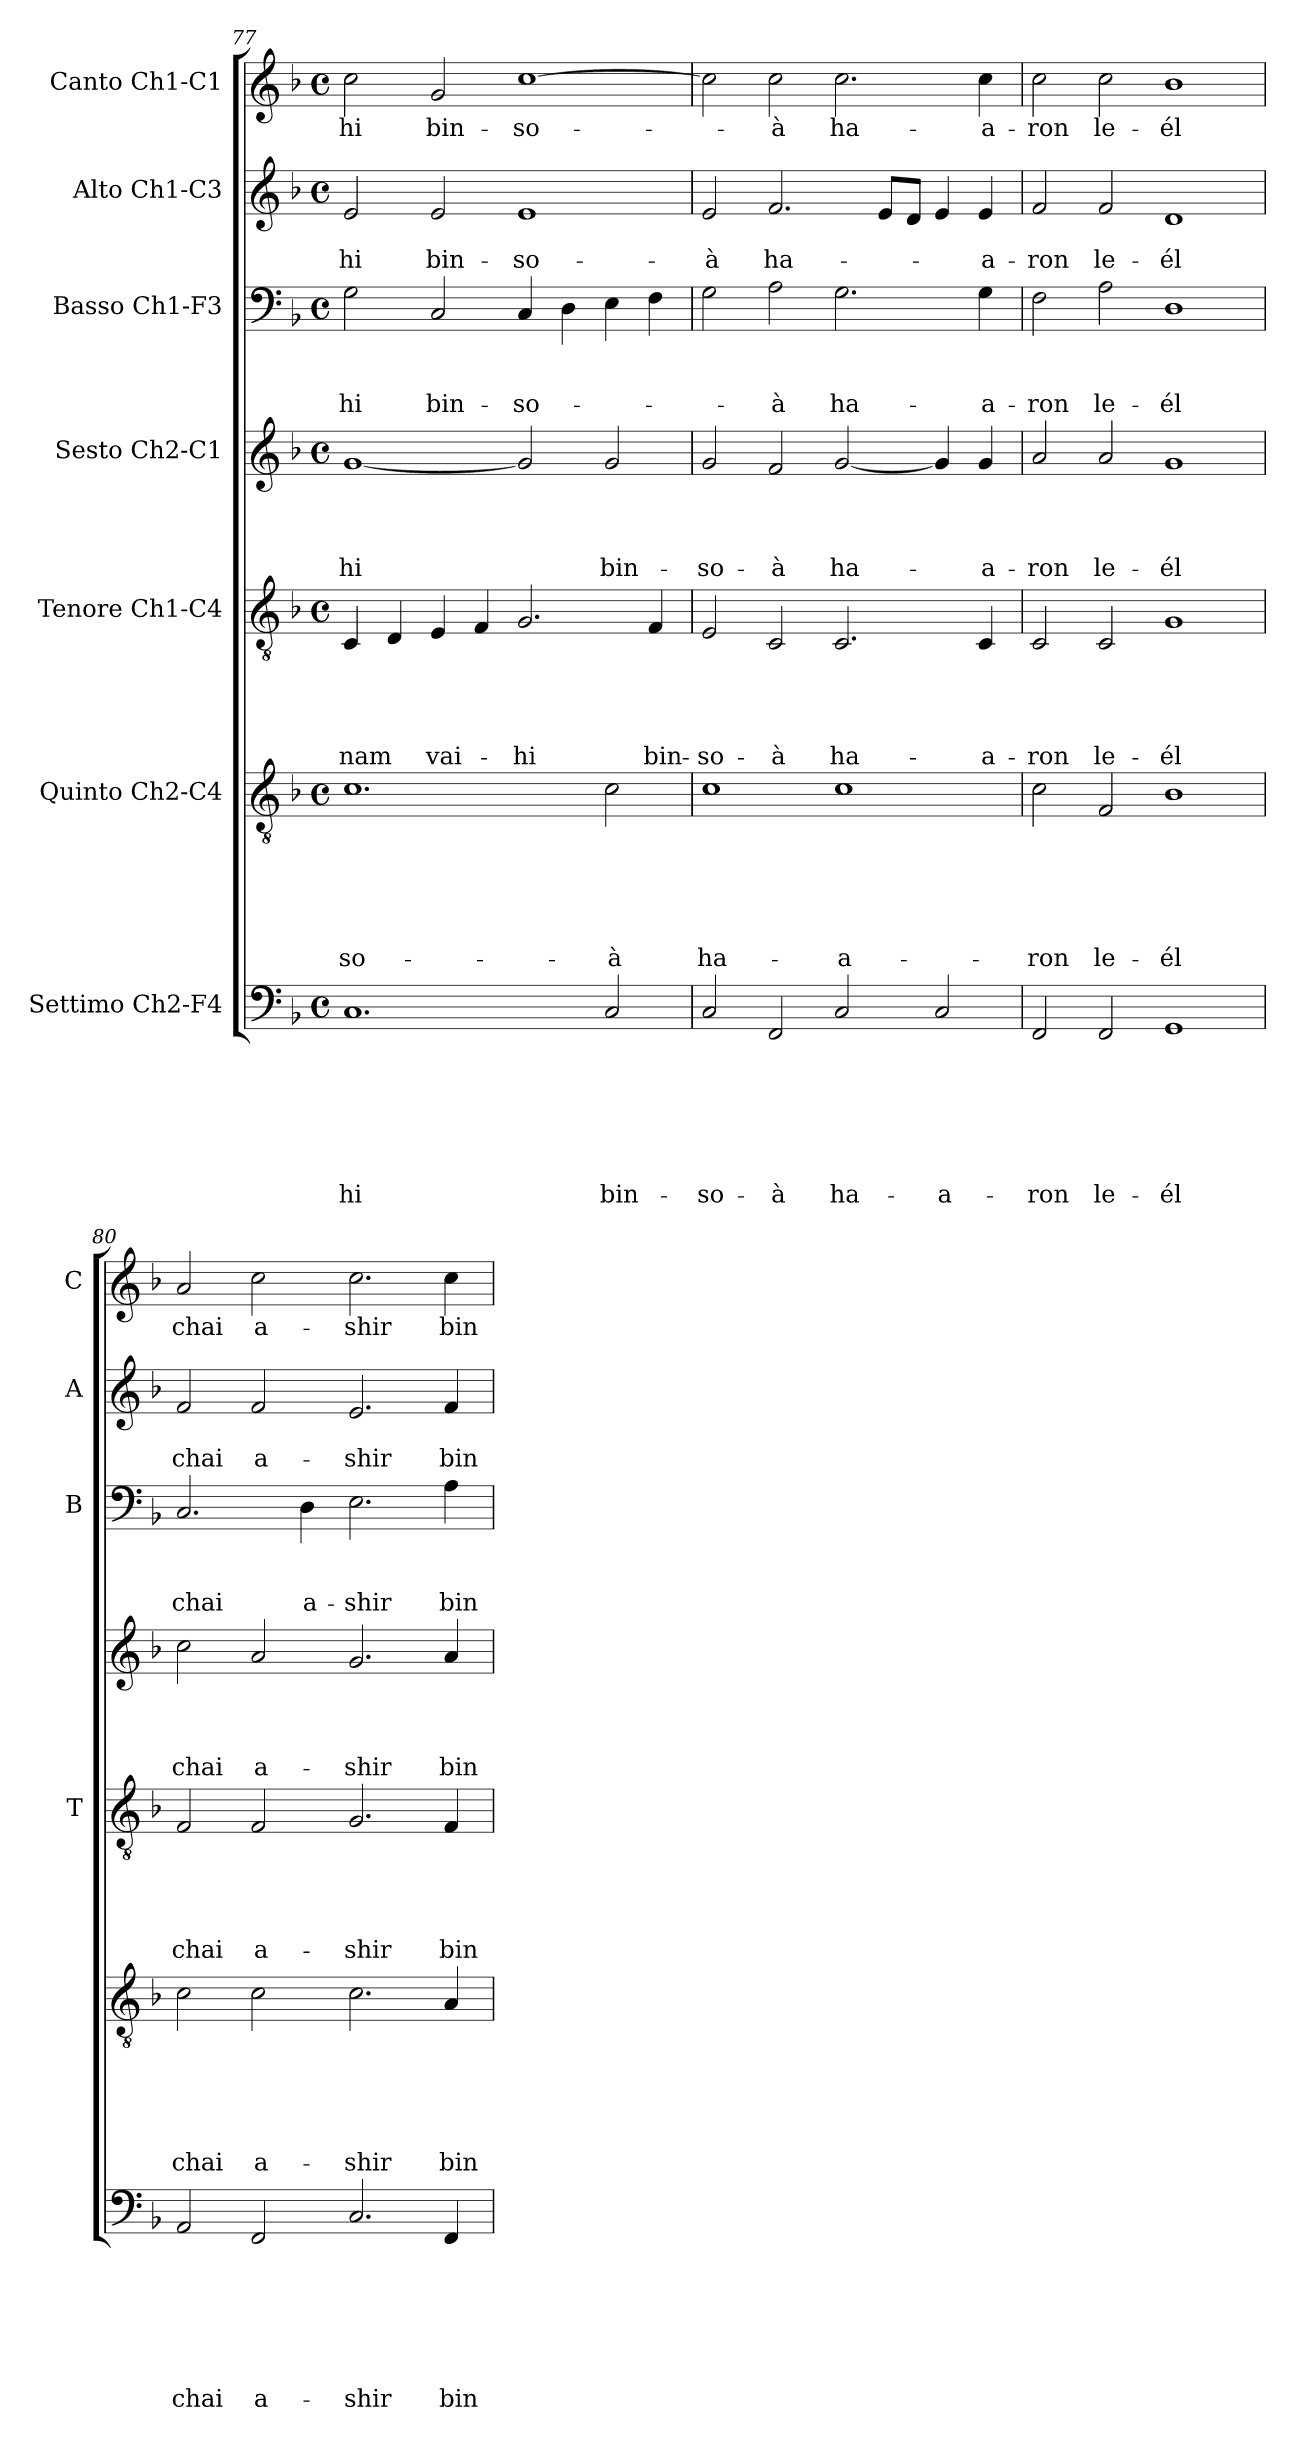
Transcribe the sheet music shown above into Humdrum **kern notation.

**kern	**text	**text	**text	**text	**text	**text	**text	**kern	**text	**text	**text	**text	**text	**text	**kern	**text	**text	**text	**text	**text	**kern	**text	**text	**text	**text	**kern	**text	**text	**text	**kern	**text	**text	**kern	**text
*part7	*part7	*part7	*part7	*part7	*part7	*part7	*part7	*part6	*part6	*part6	*part6	*part6	*part6	*part6	*part5	*part5	*part5	*part5	*part5	*part5	*part4	*part4	*part4	*part4	*part4	*part3	*part3	*part3	*part3	*part2	*part2	*part2	*part1	*part1
*staff7	*staff7	*staff7	*staff7	*staff7	*staff7	*staff7	*staff7	*staff6	*staff6	*staff6	*staff6	*staff6	*staff6	*staff6	*staff5	*staff5	*staff5	*staff5	*staff5	*staff5	*staff4	*staff4	*staff4	*staff4	*staff4	*staff3	*staff3	*staff3	*staff3	*staff2	*staff2	*staff2	*staff1	*staff1
*I"Settimo Ch2-F4	*	*	*	*	*	*	*	*I"Quinto Ch2-C4	*	*	*	*	*	*	*I"Tenore Ch1-C4	*	*	*	*	*	*I"Sesto Ch2-C1	*	*	*	*	*I"Basso Ch1-F3	*	*	*	*I"Alto Ch1-C3	*	*	*I"Canto Ch1-C1	*
*	*	*	*	*	*	*	*	*	*	*	*	*	*	*	*I'T	*	*	*	*	*	*	*	*	*	*	*I'B	*	*	*	*I'A	*	*	*I'C	*
*clefF4	*	*	*	*	*	*	*	*clefGv2	*	*	*	*	*	*	*clefGv2	*	*	*	*	*	*clefG2	*	*	*	*	*clefF4	*	*	*	*clefG2	*	*	*clefG2	*
*k[b-]	*	*	*	*	*	*	*	*k[b-]	*	*	*	*	*	*	*k[b-]	*	*	*	*	*	*k[b-]	*	*	*	*	*k[b-]	*	*	*	*k[b-]	*	*	*k[b-]	*
*F:	*	*	*	*	*	*	*	*F:	*	*	*	*	*	*	*F:	*	*	*	*	*	*F:	*	*	*	*	*F:	*	*	*	*F:	*	*	*F:	*
*M4/4	*	*	*	*	*	*	*	*M4/4	*	*	*	*	*	*	*M4/4	*	*	*	*	*	*M4/4	*	*	*	*	*M4/4	*	*	*	*M4/4	*	*	*M4/4	*
*met(c)	*	*	*	*	*	*	*	*met(c)	*	*	*	*	*	*	*met(c)	*	*	*	*	*	*met(c)	*	*	*	*	*met(c)	*	*	*	*met(c)	*	*	*met(c)	*
=77	=77	=77	=77	=77	=77	=77	=77	=77	=77	=77	=77	=77	=77	=77	=77	=77	=77	=77	=77	=77	=77	=77	=77	=77	=77	=77	=77	=77	=77	=77	=77	=77	=77	=77
!	!	!	!	!	!	!	!LO:LY:b	!	!	!	!	!	!	!LO:LY:b	!	!	!	!	!	!LO:LY:b	!	!	!	!	!LO:LY:b	!	!	!	!LO:LY:b	!	!	!LO:LY:b	!	!LO:LY:b
1.C	.	.	.	.	.	.	-hi	1.c	.	.	.	.	.	-so-	4C/	.	.	.	.	-nam	[1g	.	.	.	-hi	2G\	.	.	-hi	2e/	.	-hi	2cc\	-hi
.	.	.	.	.	.	.	.	.	.	.	.	.	.	.	4D/	.	.	.	.	.	.	.	.	.	.	.	.	.	.	.	.	.	.	.
!	!	!	!	!	!	!	!	!	!	!	!	!	!	!	!	!	!	!	!	!LO:LY:b	!	!	!	!	!	!	!	!	!LO:LY:b	!	!	!LO:LY:b	!	!LO:LY:b
.	.	.	.	.	.	.	.	.	.	.	.	.	.	.	4E/	.	.	.	.	vai-	.	.	.	.	.	2C/	.	.	bin-	2e/	.	bin-	2g/	bin-
.	.	.	.	.	.	.	.	.	.	.	.	.	.	.	4F/	.	.	.	.	.	.	.	.	.	.	.	.	.	.	.	.	.	.	.
!	!	!	!	!	!	!	!	!	!	!	!	!	!	!	!	!	!	!	!	!LO:LY:b	!	!	!	!	!	!	!	!	!LO:LY:b	!	!	!LO:LY:b	!	!LO:LY:b
.	.	.	.	.	.	.	.	.	.	.	.	.	.	.	2.G/	.	.	.	.	-hi	2g/]	.	.	.	.	4C/	.	.	-so-	1e	.	-so-	[1cc	-so-
.	.	.	.	.	.	.	.	.	.	.	.	.	.	.	.	.	.	.	.	.	.	.	.	.	.	4D\	.	.	.	.	.	.	.	.
!	!	!	!	!	!	!	!LO:LY:b	!	!	!	!	!	!	!LO:LY:b	!	!	!	!	!	!	!	!	!	!	!LO:LY:b	!	!	!	!	!	!	!	!	!
2C/	.	.	.	.	.	.	bin-	2c\	.	.	.	.	.	-à	.	.	.	.	.	.	2g/	.	.	.	bin-	4E\	.	.	.	.	.	.	.	.
!	!	!	!	!	!	!	!	!	!	!	!	!	!	!	!	!	!	!	!	!LO:LY:b	!	!	!	!	!	!	!	!	!	!	!	!	!	!
.	.	.	.	.	.	.	.	.	.	.	.	.	.	.	4F/	.	.	.	.	bin-	.	.	.	.	.	4F\	.	.	.	.	.	.	.	.
=78	=78	=78	=78	=78	=78	=78	=78	=78	=78	=78	=78	=78	=78	=78	=78	=78	=78	=78	=78	=78	=78	=78	=78	=78	=78	=78	=78	=78	=78	=78	=78	=78	=78	=78
!	!	!	!	!	!	!	!LO:LY:b	!	!	!	!	!	!	!LO:LY:b	!	!	!	!	!	!LO:LY:b	!	!	!	!	!LO:LY:b	!	!	!	!	!	!	!LO:LY:b	!	!
2C/	.	.	.	.	.	.	-so-	1c	.	.	.	.	.	ha-	2E/	.	.	.	.	-so-	2g/	.	.	.	-so-	2G\	.	.	.	2e/	.	-à	2cc\]	.
!	!	!	!	!	!	!	!LO:LY:b	!	!	!	!	!	!	!	!	!	!	!	!	!LO:LY:b	!	!	!	!	!LO:LY:b	!	!	!	!LO:LY:b	!	!	!LO:LY:b	!	!LO:LY:b
2FF/	.	.	.	.	.	.	-à	.	.	.	.	.	.	.	2C/	.	.	.	.	-à	2f/	.	.	.	-à	2A\	.	.	-à	2.f/	.	ha-	2cc\	-à
!	!	!	!	!	!	!	!LO:LY:b	!	!	!	!	!	!	!LO:LY:b	!	!	!	!	!	!LO:LY:b	!	!	!	!	!LO:LY:b	!	!	!	!LO:LY:b	!	!	!	!	!LO:LY:b
2C/	.	.	.	.	.	.	ha-	1c	.	.	.	.	.	-a-	2.C/	.	.	.	.	ha-	[2g/	.	.	.	ha-	2.G\	.	.	ha-	.	.	.	2.cc\	ha-
.	.	.	.	.	.	.	.	.	.	.	.	.	.	.	.	.	.	.	.	.	.	.	.	.	.	.	.	.	.	8e/L	.	.	.	.
.	.	.	.	.	.	.	.	.	.	.	.	.	.	.	.	.	.	.	.	.	.	.	.	.	.	.	.	.	.	8d/J	.	.	.	.
!	!	!	!	!	!	!	!LO:LY:b	!	!	!	!	!	!	!	!	!	!	!	!	!	!	!	!	!	!	!	!	!	!	!	!	!	!	!
2C/	.	.	.	.	.	.	-a-	.	.	.	.	.	.	.	.	.	.	.	.	.	4g/]	.	.	.	.	.	.	.	.	4e/	.	.	.	.
!	!	!	!	!	!	!	!	!	!	!	!	!	!	!	!	!	!	!	!	!LO:LY:b	!	!	!	!	!LO:LY:b	!	!	!	!LO:LY:b	!	!	!LO:LY:b	!	!LO:LY:b
.	.	.	.	.	.	.	.	.	.	.	.	.	.	.	4C/	.	.	.	.	-a-	4g/	.	.	.	-a-	4G\	.	.	-a-	4e/	.	-a-	4cc\	-a-
!!LO:LB:g=z
=79	=79	=79	=79	=79	=79	=79	=79	=79	=79	=79	=79	=79	=79	=79	=79	=79	=79	=79	=79	=79	=79	=79	=79	=79	=79	=79	=79	=79	=79	=79	=79	=79	=79	=79
!	!	!	!	!	!	!	!LO:LY:b	!	!	!	!	!	!	!LO:LY:b	!	!	!	!	!	!LO:LY:b	!	!	!	!	!LO:LY:b	!	!	!	!LO:LY:b	!	!	!LO:LY:b	!	!LO:LY:b
2FF/	.	.	.	.	.	.	-ron	2c\	.	.	.	.	.	-ron	2C/	.	.	.	.	-ron	2a/	.	.	.	-ron	2F\	.	.	-ron	2f/	.	-ron	2cc\	-ron
!	!	!	!	!	!	!	!LO:LY:b	!	!	!	!	!	!	!LO:LY:b	!	!	!	!	!	!LO:LY:b	!	!	!	!	!LO:LY:b	!	!	!	!LO:LY:b	!	!	!LO:LY:b	!	!LO:LY:b
2FF/	.	.	.	.	.	.	le-	2F/	.	.	.	.	.	le-	2C/	.	.	.	.	le-	2a/	.	.	.	le-	2A\	.	.	le-	2f/	.	le-	2cc\	le-
!	!	!	!	!	!	!	!LO:LY:b	!	!	!	!	!	!	!LO:LY:b	!	!	!	!	!	!LO:LY:b	!	!	!	!	!LO:LY:b	!	!	!	!LO:LY:b	!	!	!LO:LY:b	!	!LO:LY:b
1GG	.	.	.	.	.	.	-él	1B-	.	.	.	.	.	-él	1G	.	.	.	.	-él	1g	.	.	.	-él	1D	.	.	-él	1d	.	-él	1b-	-él
=80	=80	=80	=80	=80	=80	=80	=80	=80	=80	=80	=80	=80	=80	=80	=80	=80	=80	=80	=80	=80	=80	=80	=80	=80	=80	=80	=80	=80	=80	=80	=80	=80	=80	=80
!	!	!	!	!	!	!	!LO:LY:b	!	!	!	!	!	!	!LO:LY:b	!	!	!	!	!	!LO:LY:b	!	!	!	!	!LO:LY:b	!	!	!	!LO:LY:b	!	!	!LO:LY:b	!	!LO:LY:b
2AA/	.	.	.	.	.	.	chai	2c\	.	.	.	.	.	chai	2F/	.	.	.	.	chai	2cc\	.	.	.	chai	2.C/	.	.	chai	2f/	.	chai	2a/	chai
!	!	!	!	!	!	!	!LO:LY:b	!	!	!	!	!	!	!LO:LY:b	!	!	!	!	!	!LO:LY:b	!	!	!	!	!LO:LY:b	!	!	!	!	!	!	!LO:LY:b	!	!LO:LY:b
2FF/	.	.	.	.	.	.	a-	2c\	.	.	.	.	.	a-	2F/	.	.	.	.	a-	2a/	.	.	.	a-	.	.	.	.	2f/	.	a-	2cc\	a-
!	!	!	!	!	!	!	!	!	!	!	!	!	!	!	!	!	!	!	!	!	!	!	!	!	!	!	!	!	!LO:LY:b	!	!	!	!	!
.	.	.	.	.	.	.	.	.	.	.	.	.	.	.	.	.	.	.	.	.	.	.	.	.	.	4D\	.	.	a-	.	.	.	.	.
!	!	!	!	!	!	!	!LO:LY:b	!	!	!	!	!	!	!LO:LY:b	!	!	!	!	!	!LO:LY:b	!	!	!	!	!LO:LY:b	!	!	!	!LO:LY:b	!	!	!LO:LY:b	!	!LO:LY:b
2.C/	.	.	.	.	.	.	-shir	2.c\	.	.	.	.	.	-shir	2.G/	.	.	.	.	-shir	2.g/	.	.	.	-shir	2.E\	.	.	-shir	2.e/	.	-shir	2.cc\	-shir
!	!	!	!	!	!	!	!LO:LY:b	!	!	!	!	!	!	!LO:LY:b	!	!	!	!	!	!LO:LY:b	!	!	!	!	!LO:LY:b	!	!	!	!LO:LY:b	!	!	!LO:LY:b	!	!LO:LY:b
4FF/	.	.	.	.	.	.	bin-	4A/	.	.	.	.	.	bin-	4F/	.	.	.	.	bin-	4a/	.	.	.	bin-	4A\	.	.	bin-	4f/	.	bin-	4cc\	bin-
=	=	=	=	=	=	=	=	=	=	=	=	=	=	=	=	=	=	=	=	=	=	=	=	=	=	=	=	=	=	=	=	=	=	=
*-	*-	*-	*-	*-	*-	*-	*-	*-	*-	*-	*-	*-	*-	*-	*-	*-	*-	*-	*-	*-	*-	*-	*-	*-	*-	*-	*-	*-	*-	*-	*-	*-	*-	*-
